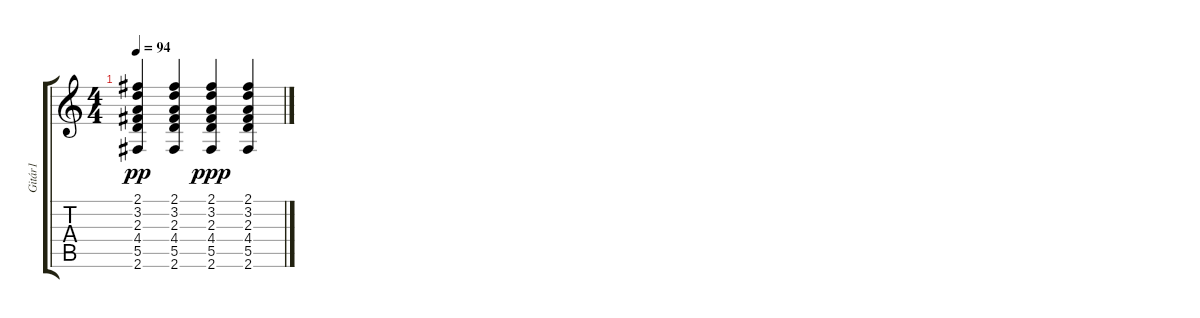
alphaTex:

\track ("Gitár1" "Gitár1") {instrument acousticguitarnylon}
\staff {score tabs}
\tuning (E4 B3 G3 D3 A2 E2) {hide}
\ts (4 4)
\tempo 94
\clef g2
\ks c
(2.1 3.2 2.3 4.4 5.5 2.6).4{dy pp} (2.1 3.2 2.3 4.4 5.5 2.6).4 (2.1 3.2 2.3 4.4 5.5 2.6).4{dy ppp} (2.1 3.2 2.3 4.4 5.5 2.6).4
